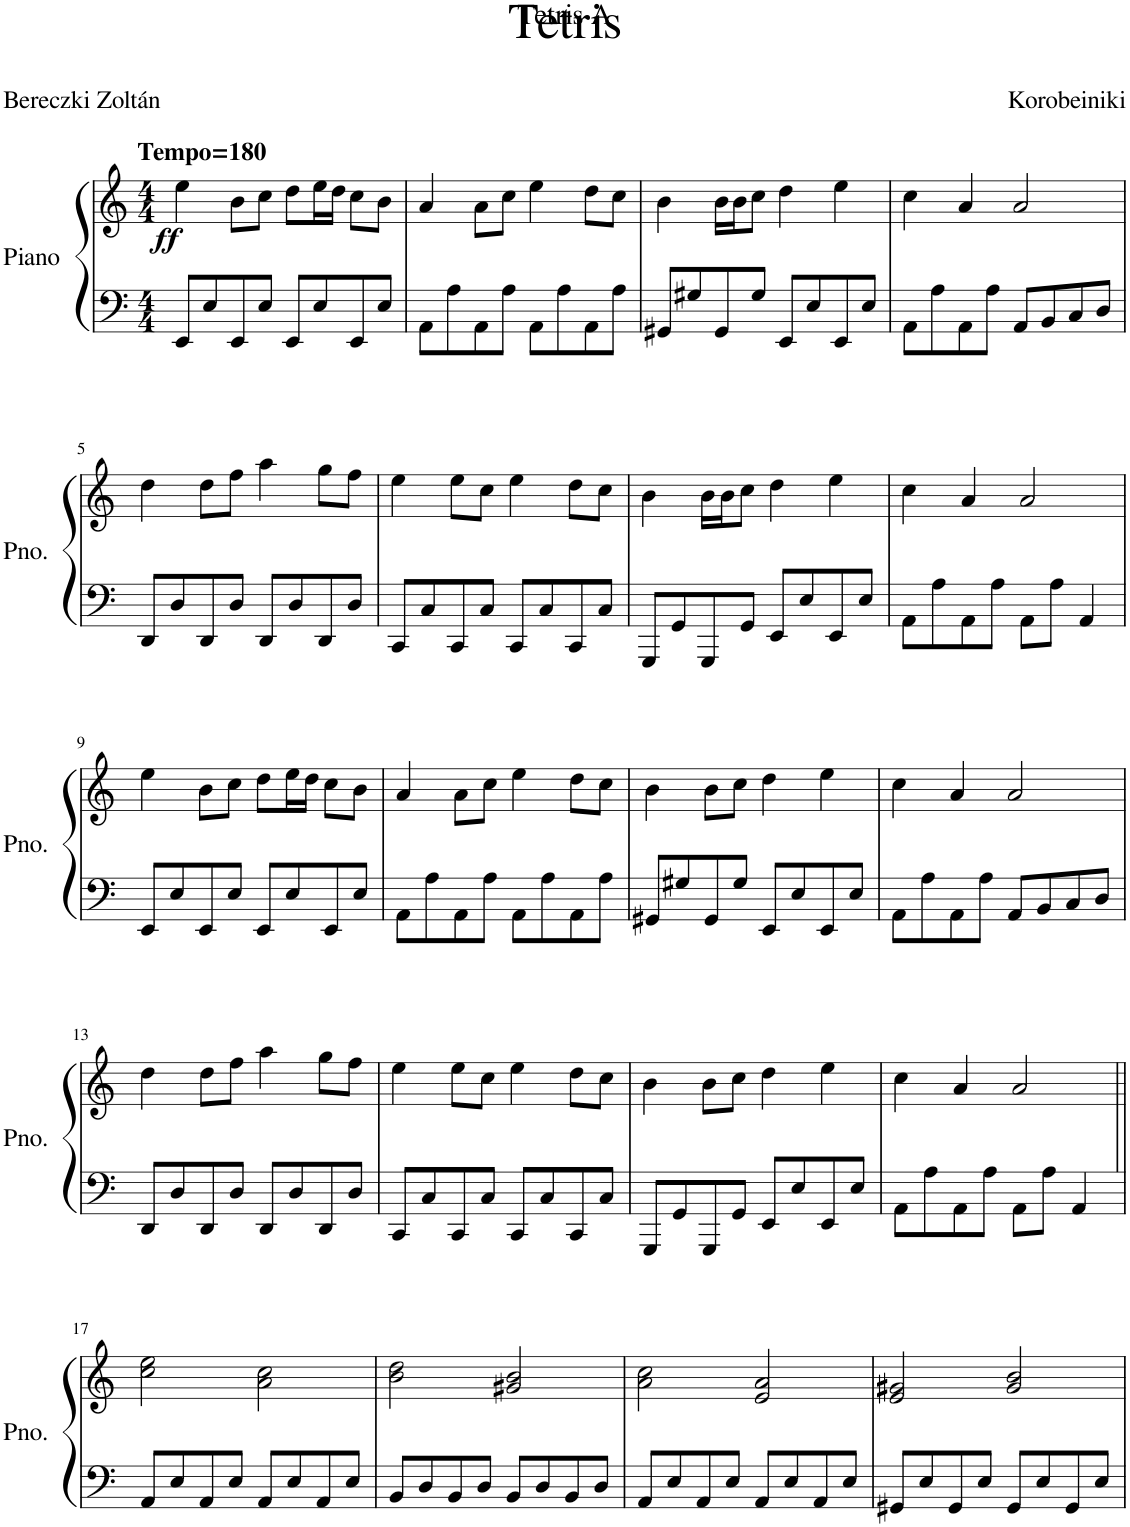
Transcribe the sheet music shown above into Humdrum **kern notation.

**kern	**kern	**dynam
*part1	*part1	*part1
*staff2	*staff1	*staff1/2
*I"Piano	*	*
*I'Pno.	*	*
*clefF4	*clefG2	*
*k[]	*k[]	*
*M4/4	*M4/4	*
=1	=1	=1
!	!LO:TX:a:B:t=Tempo=180	!
!	!	!LO:DY:b
8EE/L	4ee\	ff
8E/	.	.
8EE/	8b\L	.
8E/J	8cc\J	.
8EE/L	8dd\L	.
8E/	16ee\L	.
.	16dd\JJ	.
8EE/	8cc\L	.
8E/J	8b\J	.
=2	=2	=2
8AA\L	4a/	.
8A\	.	.
8AA\	8a\L	.
8A\J	8cc\J	.
8AA\L	4ee\	.
8A\	.	.
8AA\	8dd\L	.
8A\J	8cc\J	.
=3	=3	=3
8GG#X/L	4b\	.
8G#X/	.	.
8GG#/	16b\LL	.
.	16b\J	.
8G#/J	8cc\J	.
8EE/L	4dd\	.
8E/	.	.
8EE/	4ee\	.
8E/J	.	.
=4	=4	=4
8AA\L	4cc\	.
8A\	.	.
8AA\	4a/	.
8A\J	.	.
8AA/L	2a/	.
8BB/	.	.
8C/	.	.
8D/J	.	.
!!LO:LB:g=z
=5	=5	=5
8DD/L	4dd\	.
8D/	.	.
8DD/	8dd\L	.
8D/J	8ff\J	.
8DD/L	4aa\	.
8D/	.	.
8DD/	8gg\L	.
8D/J	8ff\J	.
=6	=6	=6
8CC/L	4ee\	.
8C/	.	.
8CC/	8ee\L	.
8C/J	8cc\J	.
8CC/L	4ee\	.
8C/	.	.
8CC/	8dd\L	.
8C/J	8cc\J	.
=7	=7	=7
8GGG/L	4b\	.
8GG/	.	.
8GGG/	16b\LL	.
.	16b\J	.
8GG/J	8cc\J	.
8EE/L	4dd\	.
8E/	.	.
8EE/	4ee\	.
8E/J	.	.
=8	=8	=8
8AA\L	4cc\	.
8A\	.	.
8AA\	4a/	.
8A\J	.	.
8AA\L	2a/	.
8A\J	.	.
4AA/	.	.
!!LO:LB:g=z
=9	=9	=9
8EE/L	4ee\	.
8E/	.	.
8EE/	8b\L	.
8E/J	8cc\J	.
8EE/L	8dd\L	.
8E/	16ee\L	.
.	16dd\JJ	.
8EE/	8cc\L	.
8E/J	8b\J	.
=10	=10	=10
8AA\L	4a/	.
8A\	.	.
8AA\	8a\L	.
8A\J	8cc\J	.
8AA\L	4ee\	.
8A\	.	.
8AA\	8dd\L	.
8A\J	8cc\J	.
=11	=11	=11
8GG#X/L	4b\	.
8G#X/	.	.
8GG#/	8b\L	.
8G#/J	8cc\J	.
8EE/L	4dd\	.
8E/	.	.
8EE/	4ee\	.
8E/J	.	.
=12	=12	=12
8AA\L	4cc\	.
8A\	.	.
8AA\	4a/	.
8A\J	.	.
8AA/L	2a/	.
8BB/	.	.
8C/	.	.
8D/J	.	.
!!LO:LB:g=z
=13	=13	=13
8DD/L	4dd\	.
8D/	.	.
8DD/	8dd\L	.
8D/J	8ff\J	.
8DD/L	4aa\	.
8D/	.	.
8DD/	8gg\L	.
8D/J	8ff\J	.
=14	=14	=14
8CC/L	4ee\	.
8C/	.	.
8CC/	8ee\L	.
8C/J	8cc\J	.
8CC/L	4ee\	.
8C/	.	.
8CC/	8dd\L	.
8C/J	8cc\J	.
=15	=15	=15
8GGG/L	4b\	.
8GG/	.	.
8GGG/	8b\L	.
8GG/J	8cc\J	.
8EE/L	4dd\	.
8E/	.	.
8EE/	4ee\	.
8E/J	.	.
=16	=16	=16
8AA\L	4cc\	.
8A\	.	.
8AA\	4a/	.
8A\J	.	.
8AA\L	2a/	.
8A\J	.	.
4AA/	.	.
!!LO:LB:g=z
=17||	=17||	=17||
8AA/L	2cc\ 2ee\	.
8E/	.	.
8AA/	.	.
8E/J	.	.
8AA/L	2a\ 2cc\	.
8E/	.	.
8AA/	.	.
8E/J	.	.
=18	=18	=18
8BB/L	2b\ 2dd\	.
8D/	.	.
8BB/	.	.
8D/J	.	.
8BB/L	2g#X/ 2b/	.
8D/	.	.
8BB/	.	.
8D/J	.	.
=19	=19	=19
8AA/L	2a\ 2cc\	.
8E/	.	.
8AA/	.	.
8E/J	.	.
8AA/L	2e/ 2a/	.
8E/	.	.
8AA/	.	.
8E/J	.	.
=20	=20	=20
8GG#X/L	2e/ 2g#X/	.
8E/	.	.
8GG#/	.	.
8E/J	.	.
8GG#/L	2g#/ 2b/	.
8E/	.	.
8GG#/	.	.
8E/J	.	.
=	=	=
*-	*-	*-
